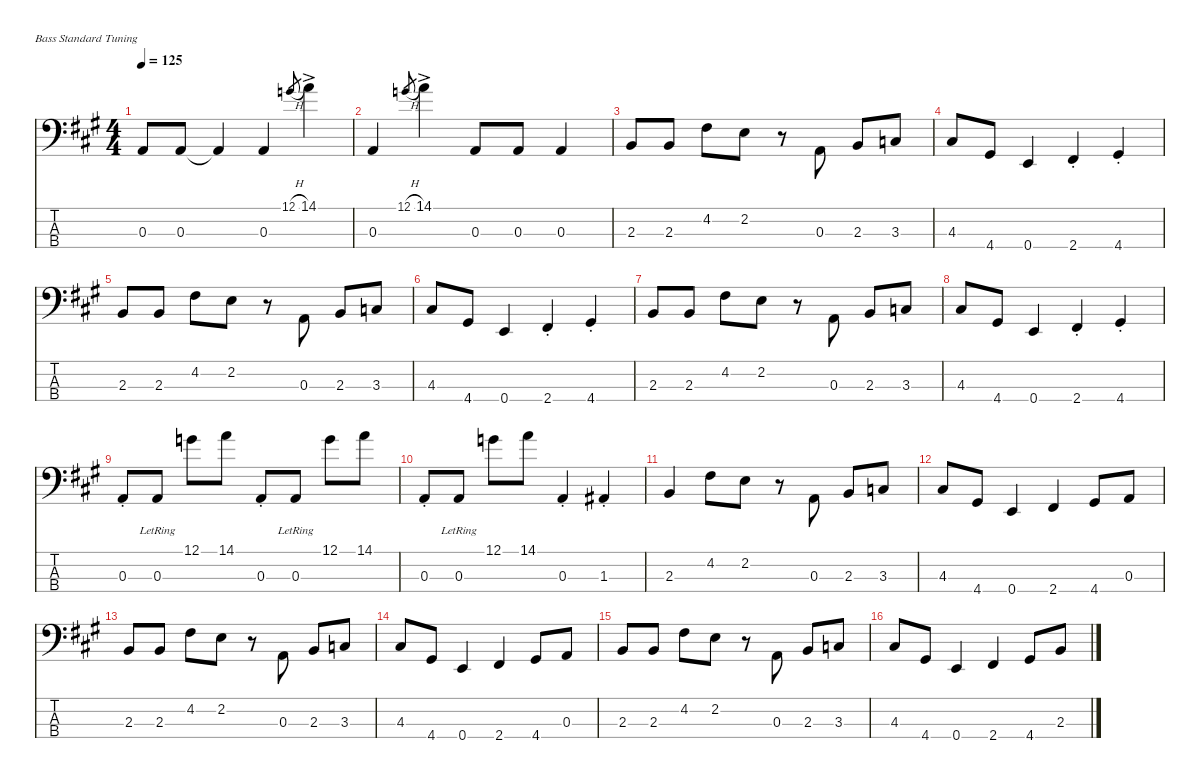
\defaultSystemsLayout 4
\hideDynamics
\bracketExtendMode nobrackets
\singleTrackTrackNamePolicy hidden
\multiTrackTrackNamePolicy hidden
\otherSystemsTrackNameOrientation horizontal
\track ("Bass" "fl.bs.") {instrument fretlessbass}
\staff {score tabs}
\tuning (G2 D2 A1 E1)
\ts (4 4)
\tempo 125
\clef f4
\ks a
0.3{acc forcenatural}.8{dy f beam Up} 0.3{acc forcenatural}.8{beam Up} 0.3{t acc forcenatural}.4{beam Up} 0.3{acc forcenatural}.4{beam Up} 12.1{h acc forcenatural}.8{gr dy mf beam Up} 14.1{ac acc forcenatural}.4{beam Down} |
0.3{acc forcenatural}.4{dy f beam Up} 12.1{h acc forcenatural}.8{gr dy mf beam Up} 14.1{ac acc forcenatural}.4{beam Down} 0.3{acc forcenatural}.8{dy f beam Up} 0.3{acc forcenatural}.8{beam Up} 0.3{acc forcenatural}.4{beam Up} |
2.3{acc forcenatural}.8{beam Up} 2.3{acc forcenatural}.8{beam Up} 4.2{acc #}.8{beam Down} 2.2{acc forcenatural}.8{beam Down} r.8{beam Down} 0.3{acc forcenatural}.8{beam Up} 2.3{acc forcenatural}.8{beam Up} 3.3{acc forcenatural}.8{beam Up} |
4.3{acc #}.8{beam Up} 4.4{acc #}.8{beam Up} 0.4{acc forcenatural}.4{beam Up} 2.4{st acc #}.4{beam Up} 4.4{st acc #}.4{beam Up} |
2.3{acc forcenatural}.8{beam Up} 2.3{acc forcenatural}.8{beam Up} 4.2{acc #}.8{beam Down} 2.2{acc forcenatural}.8{beam Down} r.8{beam Down} 0.3{acc forcenatural}.8{beam Up} 2.3{acc forcenatural}.8{beam Up} 3.3{acc forcenatural}.8{beam Up} |
4.3{acc #}.8{beam Up} 4.4{acc #}.8{beam Up} 0.4{acc forcenatural}.4{beam Up} 2.4{st acc #}.4{beam Up} 4.4{st acc #}.4{beam Up} |
2.3{acc forcenatural}.8{beam Up} 2.3{acc forcenatural}.8{beam Up} 4.2{acc #}.8{beam Down} 2.2{acc forcenatural}.8{beam Down} r.8{beam Down} 0.3{acc forcenatural}.8{beam Up} 2.3{acc forcenatural}.8{beam Up} 3.3{acc forcenatural}.8{beam Up} |
4.3{acc #}.8{beam Up} 4.4{acc #}.8{beam Up} 0.4{acc forcenatural}.4{beam Up} 2.4{st acc #}.4{beam Up} 4.4{st acc #}.4{beam Up} |
0.3{st acc forcenatural}.8{beam Up} 0.3{lr acc forcenatural}.8{beam Up} 12.1{acc forcenatural}.8{beam Down} 14.1{acc forcenatural}.8{beam Down} 0.3{st acc forcenatural}.8{beam Up} 0.3{lr acc forcenatural}.8{beam Up} 12.1{acc forcenatural}.8{beam Down} 14.1{acc forcenatural}.8{beam Down} |
0.3{st acc forcenatural}.8{beam Up} 0.3{lr acc forcenatural}.8{beam Up} 12.1{acc forcenatural}.8{beam Down} 14.1{acc forcenatural}.8{beam Down} 0.3{st acc forcenatural}.4{beam Up} 1.3{st acc #}.4{beam Up} |
2.3{acc forcenatural}.4{beam Up} 4.2{acc #}.8{beam Down} 2.2{acc forcenatural}.8{beam Down} r.8{beam Down} 0.3{acc forcenatural}.8{beam Up} 2.3{acc forcenatural}.8{beam Up} 3.3{acc forcenatural}.8{beam Up} |
4.3{acc #}.8{beam Up} 4.4{acc #}.8{beam Up} 0.4{acc forcenatural}.4{beam Up} 2.4{acc #}.4{beam Up} 4.4{acc #}.8{beam Up} 0.3{acc forcenatural}.8{beam Up} |
2.3{acc forcenatural}.8{beam Up} 2.3{acc forcenatural}.8{beam Up} 4.2{acc #}.8{beam Down} 2.2{acc forcenatural}.8{beam Down} r.8{beam Down} 0.3{acc forcenatural}.8{beam Up} 2.3{acc forcenatural}.8{beam Up} 3.3{acc forcenatural}.8{beam Up} |
4.3{acc #}.8{beam Up} 4.4{acc #}.8{beam Up} 0.4{acc forcenatural}.4{beam Up} 2.4{acc #}.4{beam Up} 4.4{acc #}.8{beam Up} 0.3{acc forcenatural}.8{beam Up} |
2.3{acc forcenatural}.8{beam Up} 2.3{acc forcenatural}.8{beam Up} 4.2{acc #}.8{beam Down} 2.2{acc forcenatural}.8{beam Down} r.8{beam Down} 0.3{acc forcenatural}.8{beam Up} 2.3{acc forcenatural}.8{beam Up} 3.3{acc forcenatural}.8{beam Up} |
4.3{acc #}.8{beam Up} 4.4{acc #}.8{beam Up} 0.4{acc forcenatural}.4{beam Up} 2.4{acc #}.4{beam Up} 4.4{acc #}.8{beam Up} 2.3{acc forcenatural}.8{beam Up}
